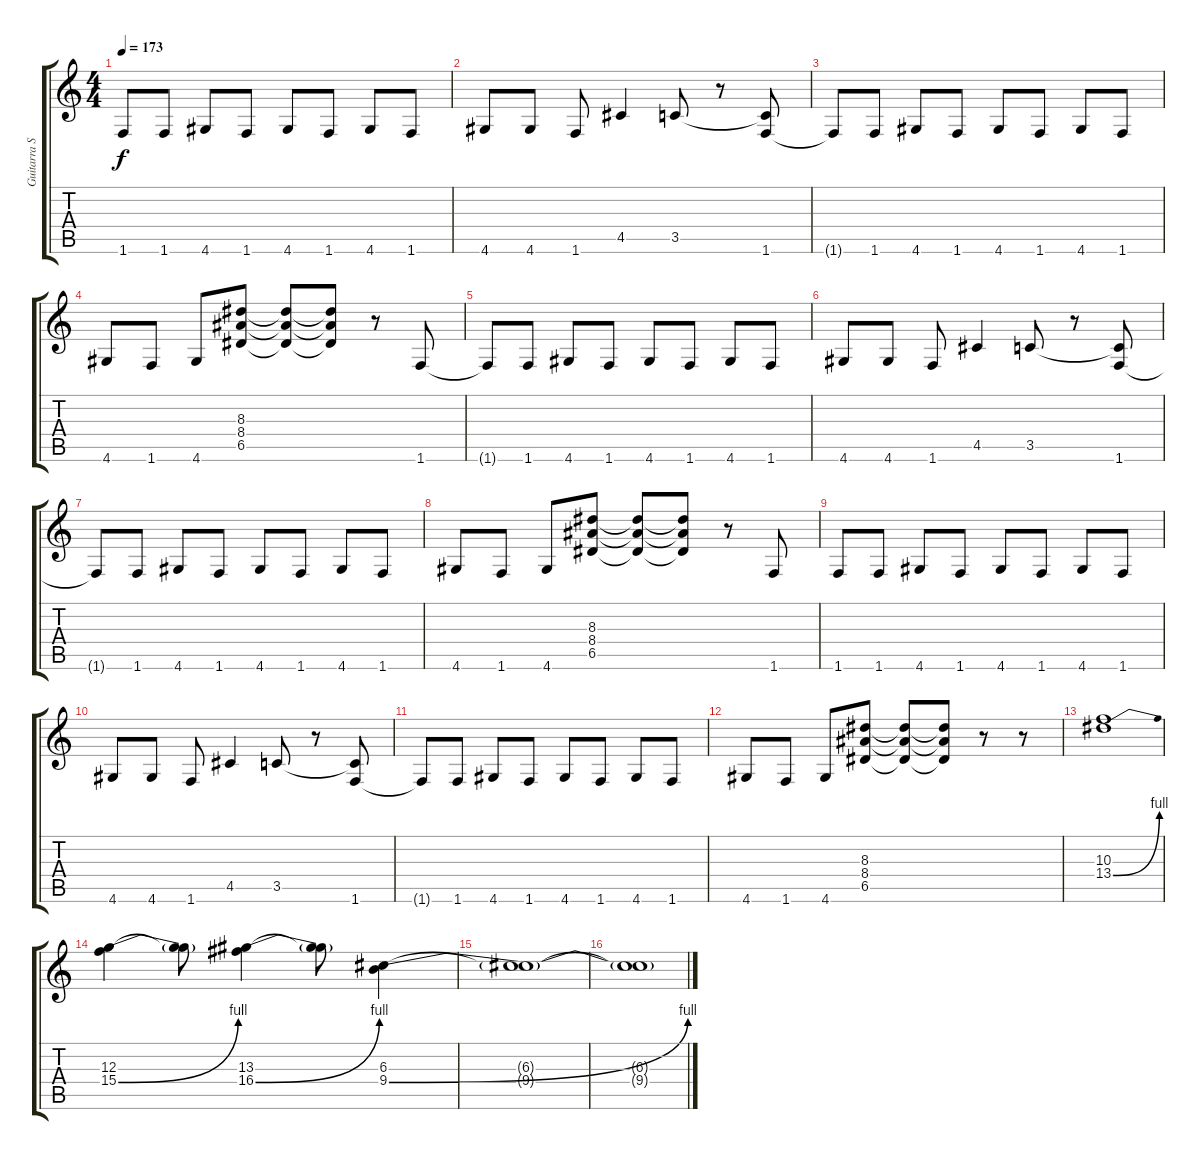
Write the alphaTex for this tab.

\track ("Guitarra Solo" "Guitarra S") {instrument overdrivenguitar}
\staff {score tabs}
\tuning (E4 B3 G3 D3 A2 E2) {hide}
\ts (4 4)
\tempo 173
\clef g2
\ks c
1.6.8{dy f volume 11} 1.6.8 4.6.8 1.6.8 4.6.8 1.6.8 4.6.8 1.6.8 |
4.6.8 4.6.8 1.6.8 4.5.4 3.5.8 r.8 (3.5{t} 1.6).8 |
1.6{t}.8{volume 11} 1.6.8 4.6.8 1.6.8 4.6.8 1.6.8 4.6.8 1.6.8 |
4.6.8 1.6.8 4.6.8 (8.3 8.4 6.5).8 (8.3{t} 8.4{t} 6.5{t}).8 (8.3{t} 8.4{t} 6.5{t}).8 r.8 1.6.8 |
1.6{t}.8{volume 11} 1.6.8 4.6.8 1.6.8 4.6.8 1.6.8 4.6.8 1.6.8 |
4.6.8 4.6.8 1.6.8 4.5.4 3.5.8 r.8 (3.5{t} 1.6).8 |
1.6{t}.8{volume 10} 1.6.8 4.6.8 1.6.8 4.6.8 1.6.8 4.6.8 1.6.8 |
4.6.8 1.6.8 4.6.8 (8.3 8.4 6.5).8 (8.3{t} 8.4{t} 6.5{t}).8 (8.3{t} 8.4{t} 6.5{t}).8 r.8 1.6.8 |
1.6.8{volume 11} 1.6.8 4.6.8 1.6.8 4.6.8 1.6.8 4.6.8 1.6.8 |
4.6.8 4.6.8 1.6.8 4.5.4 3.5.8 r.8 (3.5{t} 1.6).8 |
1.6{t}.8{volume 12} 1.6.8 4.6.8 1.6.8 4.6.8 1.6.8 4.6.8 1.6.8 |
4.6.8 1.6.8 4.6.8 (8.3 8.4 6.5).8 (8.3{t} 8.4{t} 6.5{t}).8 (8.3{t} 8.4{t} 6.5{t}).8 r.8 r.8 |
(10.3 13.4{be (bend 0 0 60 4)}).1{volume 14} |
(12.3 15.4{be (bend 0 0 60 4)}).4 (12.3{t} 15.4{t}).8 (13.3 16.4{be (bend 0 0 60 4)}).4 (13.3{t} 16.4{t}).8 (6.3 9.4{be (bend 0 0 60 4)}).4 |
(6.3{t} 9.4{t}).1 |
(6.3{t} 9.4{t}).1
